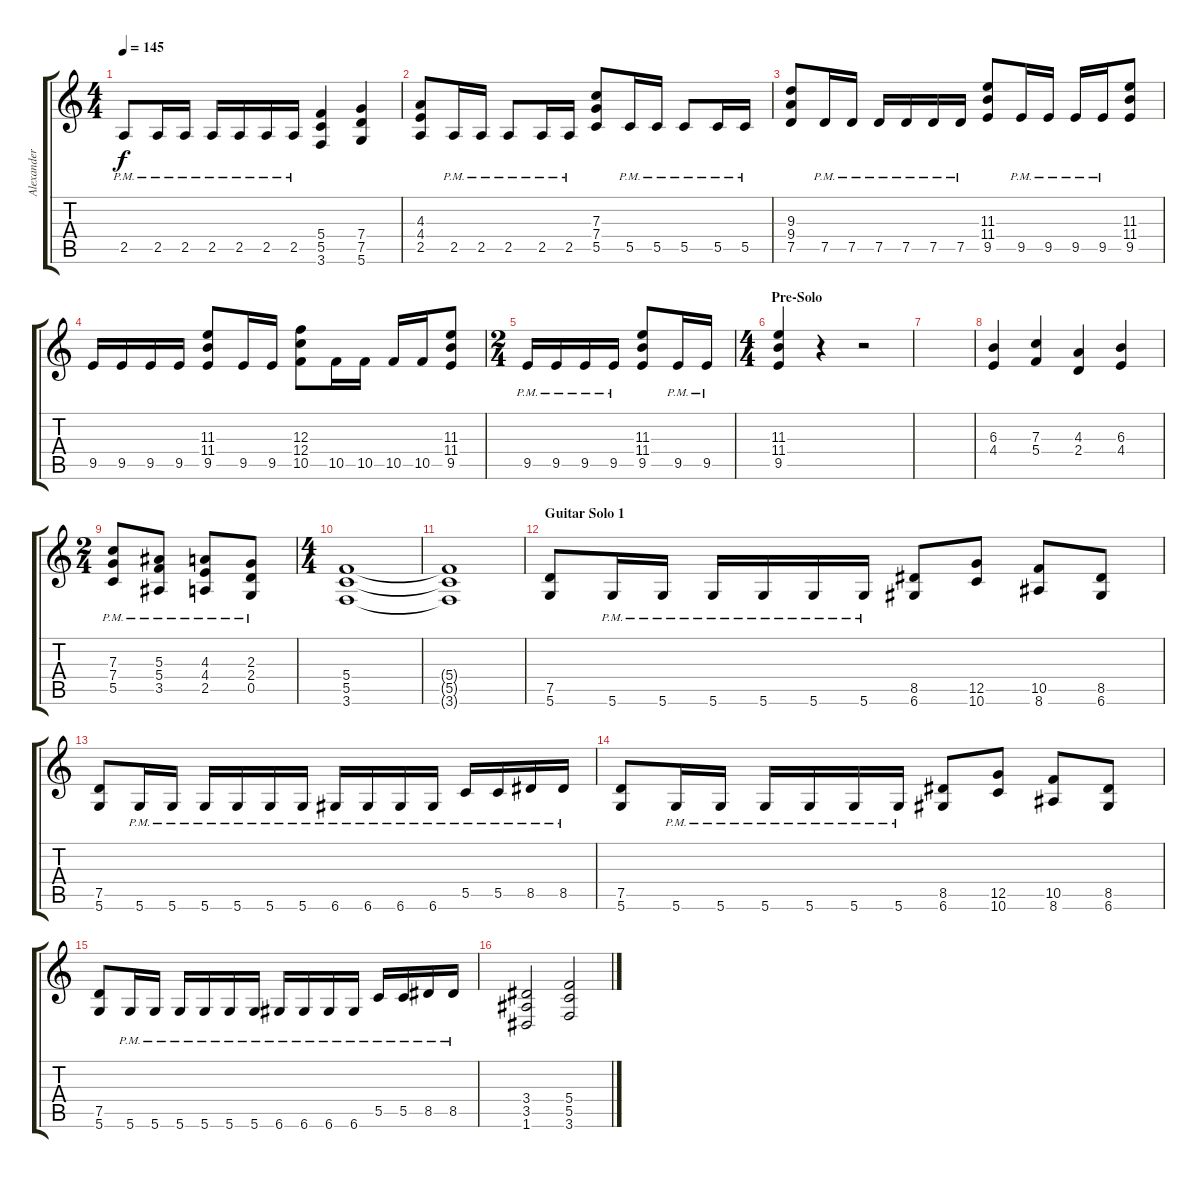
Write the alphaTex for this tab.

\track ("Alexander Kuoppala" "Alexander ") {instrument distortionguitar}
\staff {score tabs}
\tuning (D4 A3 F3 C3 G2 D2) {hide}
\ts (4 4)
\tempo 145
\clef g2
\ks c
2.5{pm}.8{dy f} 2.5{pm}.16 2.5{pm}.16 2.5{pm}.16 2.5{pm}.16 2.5{pm}.16 2.5{pm}.16 (5.4 5.5 3.6).4 (7.4 7.5 5.6).4 |
(4.3 4.4 2.5).8 2.5{pm}.16 2.5{pm}.16 2.5{pm}.8 2.5{pm}.16 2.5{pm}.16 (7.3 7.4 5.5).8 5.5{pm}.16 5.5{pm}.16 5.5{pm}.8 5.5{pm}.16 5.5{pm}.16 |
(9.3 9.4 7.5).8 7.5{pm}.16 7.5{pm}.16 7.5{pm}.16 7.5{pm}.16 7.5{pm}.16 7.5{pm}.16 (11.3 11.4 9.5).8 9.5{pm}.16 9.5{pm}.16 9.5{pm}.16 9.5{pm}.16 (11.3 11.4 9.5).8 |
9.5.16 9.5.16 9.5.16 9.5.16 (11.3 11.4 9.5).8 9.5.16 9.5.16 (12.3 12.4 10.5).8 10.5.16 10.5.16 10.5.16 10.5.16 (11.3 11.4 9.5).8 |
\ts (2 4)
9.5{pm}.16 9.5{pm}.16 9.5{pm}.16 9.5{pm}.16 (11.3 11.4 9.5).8 9.5{pm}.16 9.5{pm}.16 |
\ts (4 4)
\section ("" "Pre-Solo")
(11.3 11.4 9.5).4 r.4 r.2 |
|
(6.3 4.4).4 (7.3 5.4).4 (4.3 2.4).4 (6.3 4.4).4 |
\ts (2 4)
(7.3{pm} 7.4{pm} 5.5{pm}).8 (5.3{pm} 5.4{pm} 3.5{pm}).8 (4.3{pm} 4.4{pm} 2.5{pm}).8 (2.3{pm} 2.4{pm} 0.5{pm}).8 |
\ts (4 4)
(5.4 5.5 3.6).1 |
(5.4{t} 5.5{t} 3.6{t}).1 |
\section ("" "Guitar Solo 1")
(7.5 5.6).8 5.6{pm}.16 5.6{pm}.16 5.6{pm}.16 5.6{pm}.16 5.6{pm}.16 5.6{pm}.16 (8.5 6.6).8 (12.5 10.6).8 (10.5 8.6).8 (8.5 6.6).8 |
(7.5 5.6).8 5.6{pm}.16 5.6{pm}.16 5.6{pm}.16 5.6{pm}.16 5.6{pm}.16 5.6{pm}.16 6.6{pm}.16 6.6{pm}.16 6.6{pm}.16 6.6{pm}.16 5.5{pm}.16 5.5{pm}.16 8.5{pm}.16 8.5{pm}.16 |
(7.5 5.6).8 5.6{pm}.16 5.6{pm}.16 5.6{pm}.16 5.6{pm}.16 5.6{pm}.16 5.6{pm}.16 (8.5 6.6).8 (12.5 10.6).8 (10.5 8.6).8 (8.5 6.6).8 |
(7.5 5.6).8 5.6{pm}.16 5.6{pm}.16 5.6{pm}.16 5.6{pm}.16 5.6{pm}.16 5.6{pm}.16 6.6{pm}.16 6.6{pm}.16 6.6{pm}.16 6.6{pm}.16 5.5{pm}.16 5.5{pm}.16 8.5{pm}.16 8.5{pm}.16 |
(3.4 3.5 1.6).2 (5.4 5.5 3.6).2
